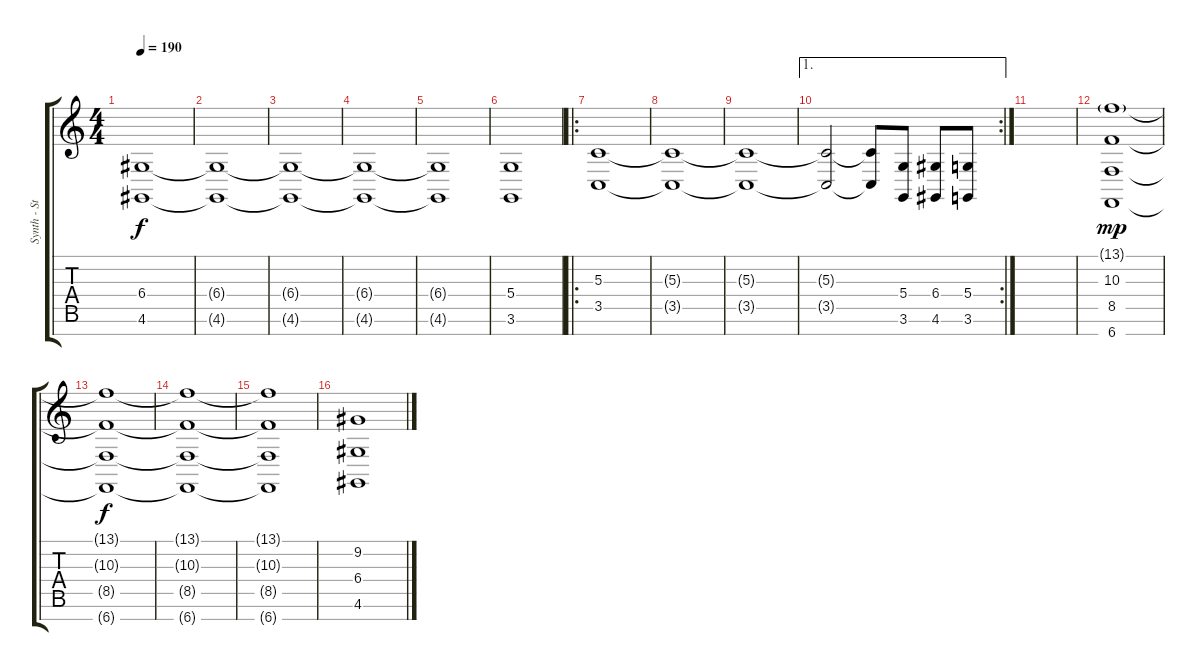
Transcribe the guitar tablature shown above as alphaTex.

\track ("Synth - Strings 2" "Synth - St") {instrument stringensemble1}
\staff {score tabs}
\tuning (E4 B3 G3 D3 A2 E2 B1) {hide}
\ts (4 4)
\tempo 190
\clef g2
\ks c
(6.4{t} 4.6{t}).1{dy f} |
(6.4{t} 4.6{t}).1 |
(6.4{t} 4.6{t}).1 |
(6.4{t} 4.6{t}).1 |
(6.4{t} 4.6{t}).1 |
(5.4 3.6).1 |
\ro
(5.3 3.5).1 |
(5.3{t} 3.5{t}).1 |
(5.3{t} 3.5{t}).1 |
\ae 1
\rc 2
(5.3{t} 3.5{t}).2 (5.3{t} 3.5{t}).8 (5.4 3.6).8 (6.4 4.6).8 (5.4 3.6).8 |
|
(13.1{g} 10.3 8.5 6.7).1{dy mp} |
(13.1{t} 10.3{t} 8.5{t} 6.7{t}).1{dy f} |
(13.1{t} 10.3{t} 8.5{t} 6.7{t}).1 |
(13.1{t} 10.3{t} 8.5{t} 6.7{t}).1 |
(9.2 6.4 4.6).1
